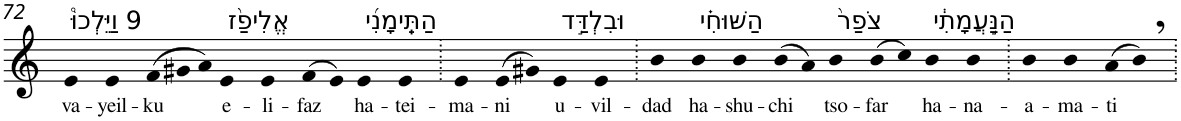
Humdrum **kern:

**kern	**text
*part1	*part1
*staff1	*staff1
*I"Piano	*
*I'Pno	*
!!LO:PB:g=z
*clefG2	*
*k[]	*
=72	=72
!LO:TX:a:t=9 וַיֵּלְכוּ֩	!
!	!LO:LY:b
4e	va-
!	!LO:LY:b
4e	-yeil-
*Xtuplet	*
!	!LO:LY:b
(>12f	-ku
12g#X	.
12a)	.
!LO:TX:a:t=אֱלִיפַ֨ז	!
!	!LO:LY:b
4e	e-
!	!LO:LY:b
4e	-li-
!	!LO:LY:b
(>8f	-faz
8e)	.
!LO:TX:a:t=הַתֵּֽימָנִ֜י	!
!	!LO:LY:b
4e	ha-
!	!LO:LY:b
4e	-tei-
=73.	=73.
!	!LO:LY:b
4e	-ma-
!	!LO:LY:b
(>8e	-ni
8g#X)	.
!LO:TX:a:t=וּבִלְדַּ֣ד	!
!	!LO:LY:b
4e	u-
!	!LO:LY:b
4e	-vil-
=74.	=74.
!	!LO:LY:b
4b	-dad
!LO:TX:a:t=הַשּׁוּחִ֗י	!
!	!LO:LY:b
4b	ha-
!	!LO:LY:b
4b	-shu-
!	!LO:LY:b
(>8b	-chi
8a)	.
!LO:TX:a:t=צֹפַר֙	!
!	!LO:LY:b
4b	tso-
!	!LO:LY:b
(>8b	-far
8cc)	.
!LO:TX:a:t=הַנַּ֣עֲמָתִ֔י	!
!	!LO:LY:b
4b	ha-
!	!LO:LY:b
4b	-na-
=75.	=75.
!	!LO:LY:b
4b	-a-
!	!LO:LY:b
4b	-ma-
!	!LO:LY:b
(>8a	-ti
8b,)	.
=.	=.
*-	*-
